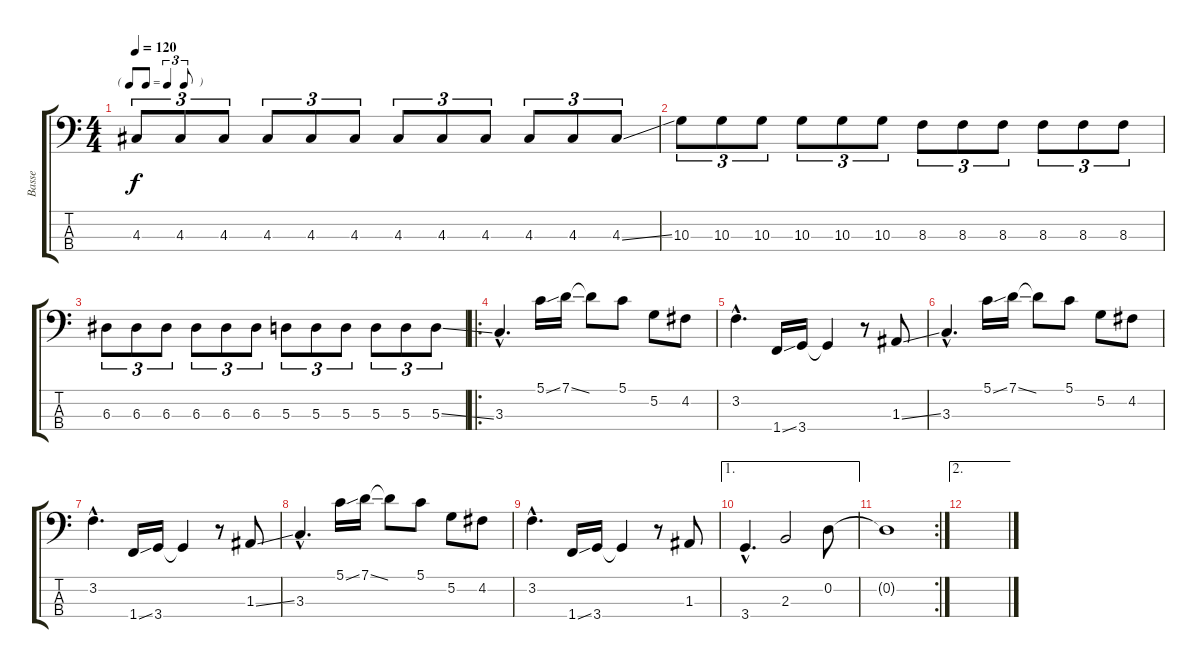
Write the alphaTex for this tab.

\track ("Basse" "Basse") {instrument electricbassfinger}
\staff {score tabs}
\tuning (G2 D2 A1 E1) {hide}
\ts (4 4)
\tf triplet8th
\tempo 120
\clef f4
\ks c
4.3.8{tu (3 2) dy f} 4.3.8{tu (3 2)} 4.3.8{tu (3 2)} 4.3.8{tu (3 2)} 4.3.8{tu (3 2)} 4.3.8{tu (3 2)} 4.3.8{tu (3 2)} 4.3.8{tu (3 2)} 4.3.8{tu (3 2)} 4.3.8{tu (3 2)} 4.3.8{tu (3 2)} 4.3{ss}.8{tu (3 2)} |
10.3.8{tu (3 2)} 10.3.8{tu (3 2)} 10.3.8{tu (3 2)} 10.3.8{tu (3 2)} 10.3.8{tu (3 2)} 10.3.8{tu (3 2)} 8.3.8{tu (3 2)} 8.3.8{tu (3 2)} 8.3.8{tu (3 2)} 8.3.8{tu (3 2)} 8.3.8{tu (3 2)} 8.3.8{tu (3 2)} |
6.3.8{tu (3 2)} 6.3.8{tu (3 2)} 6.3.8{tu (3 2)} 6.3.8{tu (3 2)} 6.3.8{tu (3 2)} 6.3.8{tu (3 2)} 5.3.8{tu (3 2)} 5.3.8{tu (3 2)} 5.3.8{tu (3 2)} 5.3.8{tu (3 2)} 5.3.8{tu (3 2)} 5.3{ss}.8{tu (3 2)} |
\ro
3.3{hac}.4{d} 5.1{ss}.16 7.1{ss}.16 7.1{t}.8 5.1.8 5.2.8 4.2.8 |
3.2{hac}.4{d} 1.4{ss}.16 3.4.16 3.4{t}.4 r.8 1.3{ss}.8 |
3.3{hac}.4{d} 5.1{ss}.16 7.1{ss}.16 7.1{t}.8 5.1.8 5.2.8 4.2.8 |
3.2{hac}.4{d} 1.4{ss}.16 3.4.16 3.4{t}.4 r.8 1.3{ss}.8 |
3.3{hac}.4{d} 5.1{ss}.16 7.1{ss}.16 7.1{t}.8 5.1.8 5.2.8 4.2.8 |
3.2{hac}.4{d} 1.4{ss}.16 3.4.16 3.4{t}.4 r.8 1.3.8 |
\ae 1
3.4{hac}.4{d} 2.3.2 0.2.8 |
\rc 2
0.2{t}.1 |
\ae 2
